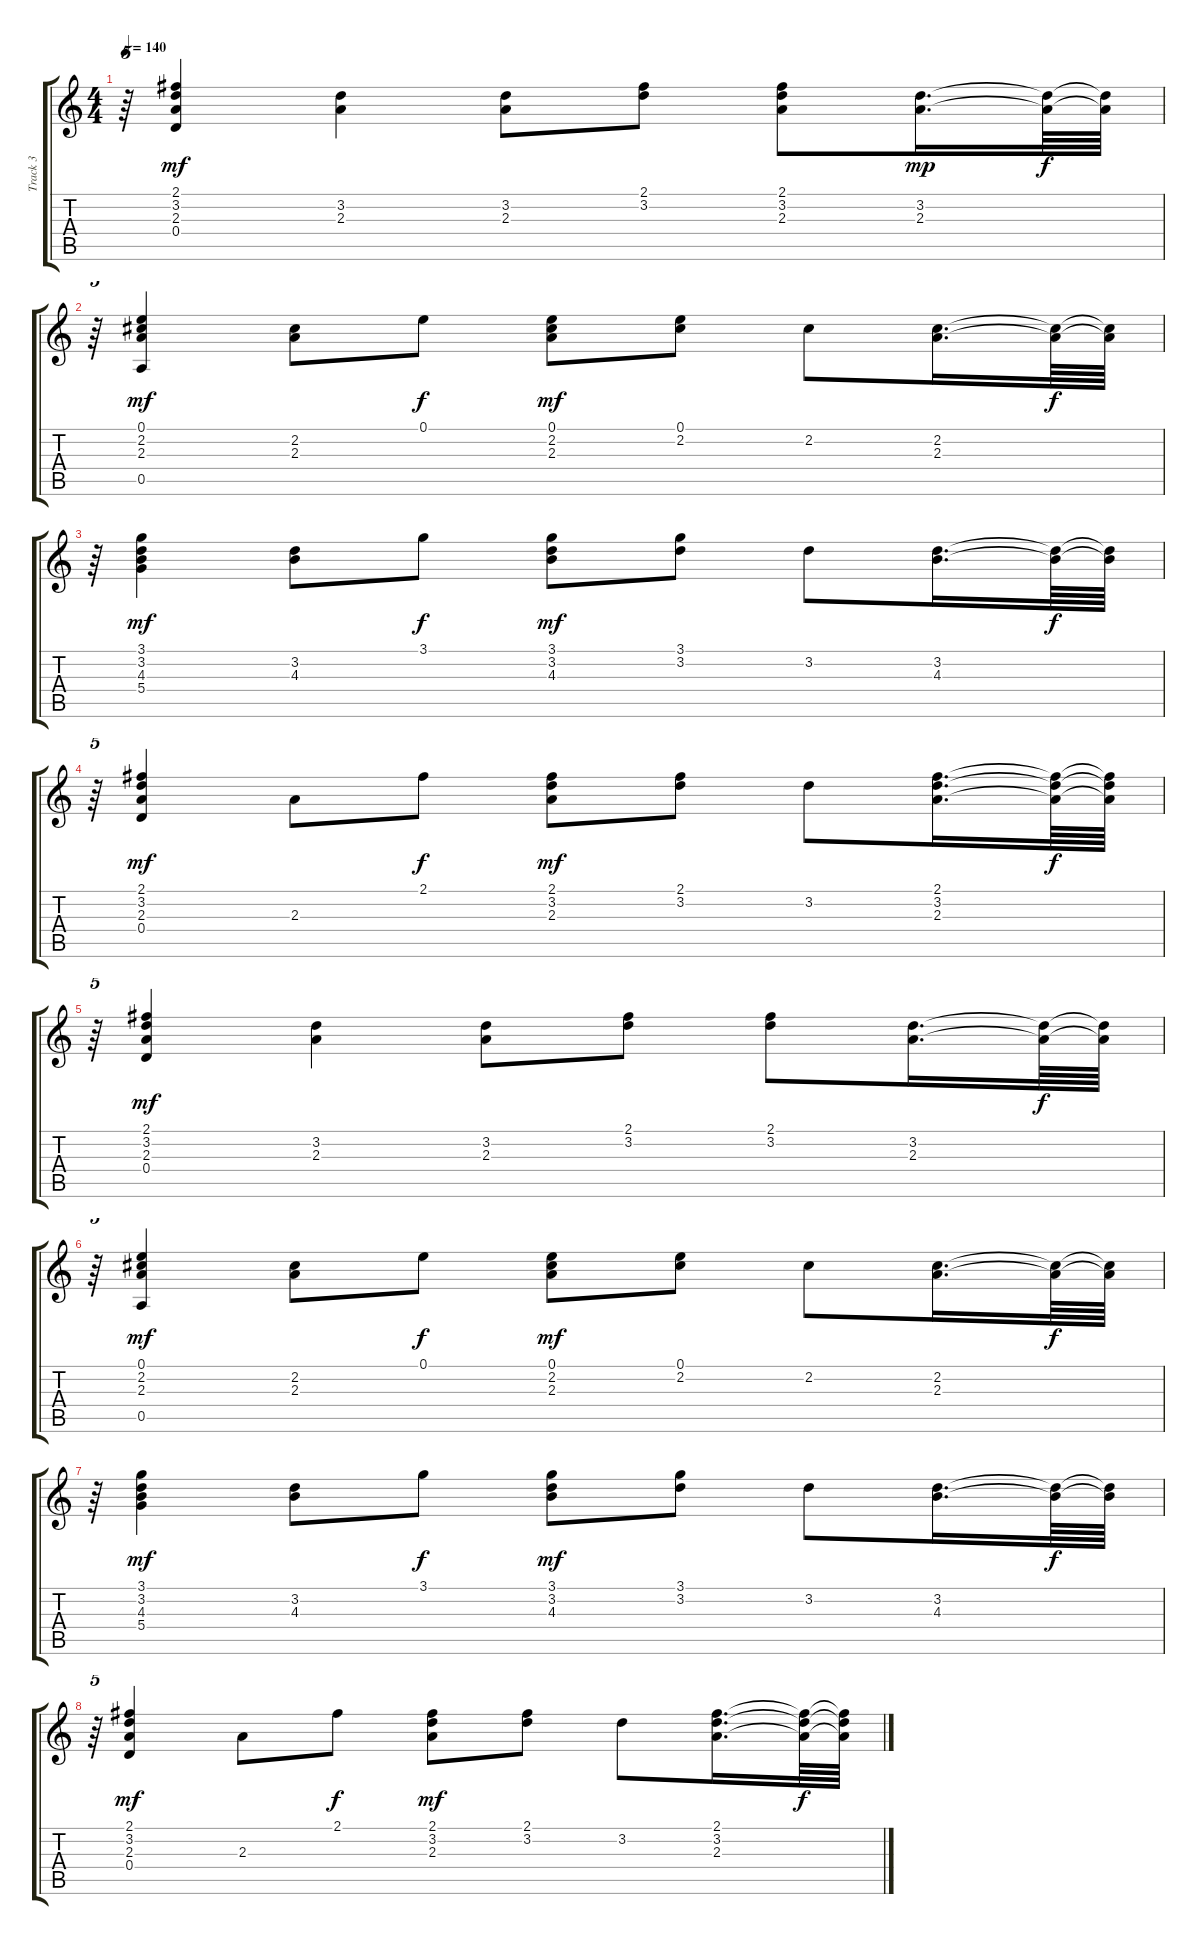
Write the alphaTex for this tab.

\track ("Track 3" "Track 3") {instrument acousticguitarsteel}
\staff {score tabs}
\tuning (E4 B3 G3 D3 A2 E2) {hide}
\ts (4 4)
\tempo 140
\clef g2
\ks c
r.64{tu (5 4) dy f} (2.1 3.2 2.3 0.4).4{dy mf} (3.2 2.3).4 (3.2 2.3).8 (2.1 3.2).8 (2.1 3.2 2.3).8 (3.2 2.3).16{d dy mp} (3.2{t} 2.3{t}).64{dy f} (3.2{t} 2.3{t}).64 |
r.64{tu (5 4)} (0.1 2.2 2.3 0.5).4{dy mf} (2.2 2.3).8 0.1.8{dy f} (0.1 2.2 2.3).8{dy mf} (0.1 2.2).8 2.2.8 (2.2 2.3).16{d} (2.2{t} 2.3{t}).64{dy f} (2.2{t} 2.3{t}).64 |
r.64{tu (5 4)} (3.1 3.2 4.3 5.4).4{dy mf} (3.2 4.3).8 3.1.8{dy f} (3.1 3.2 4.3).8{dy mf} (3.1 3.2).8 3.2.8 (3.2 4.3).16{d} (3.2{t} 4.3{t}).64{dy f} (3.2{t} 4.3{t}).64 |
r.64{tu (5 4)} (2.1 3.2 2.3 0.4).4{dy mf} 2.3.8 2.1.8{dy f} (2.1 3.2 2.3).8{dy mf} (2.1 3.2).8 3.2.8 (2.1 3.2 2.3).16{d} (2.1{t} 3.2{t} 2.3{t}).64{dy f} (2.1{t} 3.2{t} 2.3{t}).64 |
r.64{tu (5 4)} (2.1 3.2 2.3 0.4).4{dy mf} (3.2 2.3).4 (3.2 2.3).8 (2.1 3.2).8 (2.1 3.2).8 (3.2 2.3).16{d} (3.2{t} 2.3{t}).64{dy f} (3.2{t} 2.3{t}).64 |
r.64{tu (5 4)} (0.1 2.2 2.3 0.5).4{dy mf} (2.2 2.3).8 0.1.8{dy f} (0.1 2.2 2.3).8{dy mf} (0.1 2.2).8 2.2.8 (2.2 2.3).16{d} (2.2{t} 2.3{t}).64{dy f} (2.2{t} 2.3{t}).64 |
r.64{tu (5 4)} (3.1 3.2 4.3 5.4).4{dy mf} (3.2 4.3).8 3.1.8{dy f} (3.1 3.2 4.3).8{dy mf} (3.1 3.2).8 3.2.8 (3.2 4.3).16{d} (3.2{t} 4.3{t}).64{dy f} (3.2{t} 4.3{t}).64 |
r.64{tu (5 4)} (2.1 3.2 2.3 0.4).4{dy mf} 2.3.8 2.1.8{dy f} (2.1 3.2 2.3).8{dy mf} (2.1 3.2).8 3.2.8 (2.1 3.2 2.3).16{d} (2.1{t} 3.2{t} 2.3{t}).64{dy f} (2.1{t} 3.2{t} 2.3{t}).64
